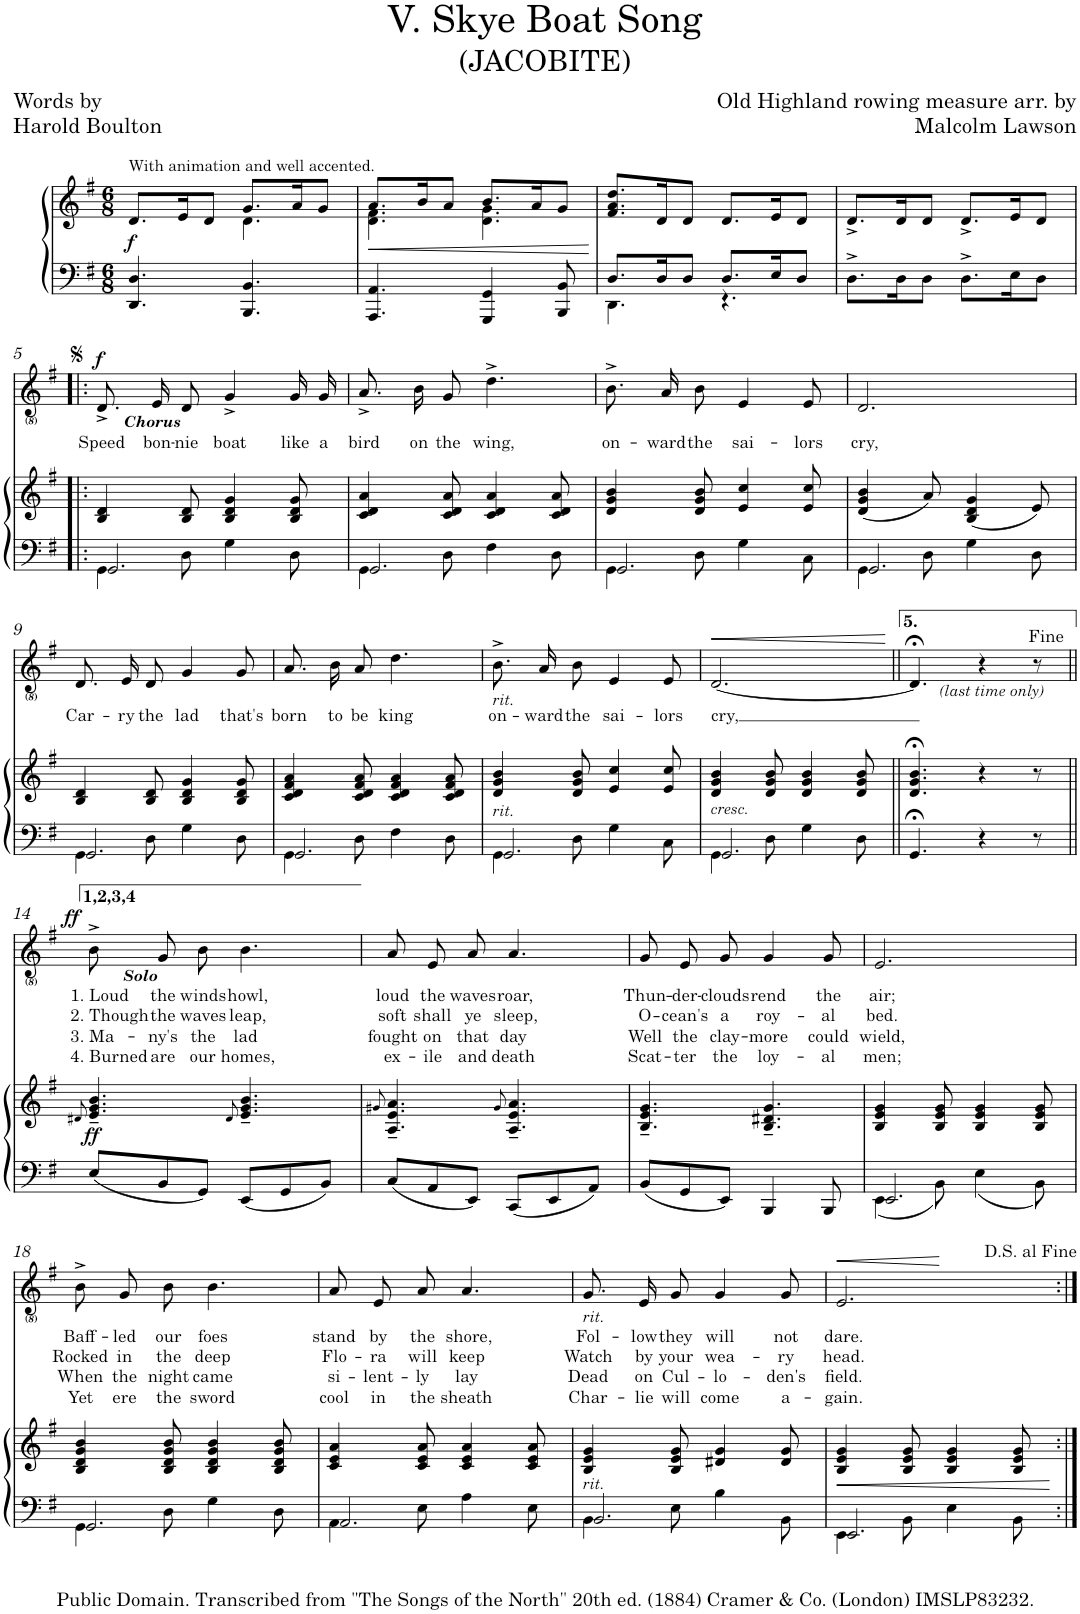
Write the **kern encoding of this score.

**kern	**kern	**dynam	**kern	**text	**text	**text	**text	**dynam
*part2	*part2	*part2	*part1	*part1	*part1	*part1	*part1	*part1
*staff3	*staff2	*staff2/3	*staff1	*staff1	*staff1	*staff1	*staff1	*staff1
*I"Piano	*	*	*I"Voice	*	*	*	*	*
*I'Pno	*	*	*	*	*	*	*	*
*clefF4	*clefG2	*	*clefG2	*	*	*	*	*
*k[f#]	*k[f#]	*	*k[f#]	*	*	*	*	*
*M6/8	*M6/8	*	*M6/8	*	*	*	*	*
=1	=1	=1	=1	=1	=1	=1	=1	=1
*	*^	*	*	*	*	*	*	*
!	!	!	!	!LO:TX:a:t=With animation and well accented.	!	!	!	!	!
!	!	!	!LO:DY:b	!	!	!	!	!	!
4.DD/ 4.D/	8.d/L	4.ryy	f	2.r	.	.	.	.	.
.	16e/K	.	.	.	.	.	.	.	.
.	8d/J	.	.	.	.	.	.	.	.
4.BBB/ 4.BB/	8.g/L	4.d\	.	.	.	.	.	.	.
.	16a/K	.	.	.	.	.	.	.	.
.	8g/J	.	.	.	.	.	.	.	.
=2	=2	=2	=2	=2	=2	=2	=2	=2	=2
!	!	!	!LO:HP:b	!	!	!	!	!	!
4.AAA/ 4.AA/	8.a/L	4.d\ 4.f#\	<	2.r	.	.	.	.	.
.	16b/K	.	.	.	.	.	.	.	.
.	8a/J	.	.	.	.	.	.	.	.
4GGG/ 4GG/	8.b/L	4.d\ 4.g\	.	.	.	.	.	.	.
.	16a/K	.	.	.	.	.	.	.	.
8BBB/ 8BB/	8g/J	.	.	.	.	.	.	.	.
*	*v	*v	*	*	*	*	*	*	*
.	.	[	.	.	.	.	.	.
=3	=3	=3	=3	=3	=3	=3	=3	=3
*^	*	*	*	*	*	*	*	*
8.D/L	4.DD\	8.f#/ 8.a/ 8.dd/L	.	2.r	.	.	.	.	.
16D/K	.	16d/K	.	.	.	.	.	.	.
8D/J	.	8d/J	.	.	.	.	.	.	.
8.D/L	4.r	8.d/L	.	.	.	.	.	.	.
16E/K	.	16e/K	.	.	.	.	.	.	.
8D/J	.	8d/J	.	.	.	.	.	.	.
*v	*v	*	*	*	*	*	*	*	*
=4	=4	=4	=4	=4	=4	=4	=4	=4
8.D^\L	8.d^/L	.	2.r	.	.	.	.	.
16D\K	16d/K	.	.	.	.	.	.	.
8D\J	8d/J	.	.	.	.	.	.	.
8.D^\L	8.d^/L	.	.	.	.	.	.	.
16E\K	16e/K	.	.	.	.	.	.	.
8D\J	8d/J	.	.	.	.	.	.	.
!!LO:LB:g=z
=5!|:	=5!|:	=5!|:	=5!|:	=5!|:	=5!|:	=5!|:	=5!|:	=5!|:
*^	*	*	*	*	*	*	*	*
!	!	!	!	!LO:TX:b:Bi:t=Chorus	!	!	!	!	!
!	!	!	!	!	!LO:LY:b	!	!	!	!LO:DY:a
2.GG/	4GG\	4B/ 4d/	.	8.d^/L	Speed	.	.	.	f
!	!	!	!	!	!LO:LY:b	!	!	!	!
.	.	.	.	16e/K	bon-	.	.	.	.
!	!	!	!	!	!LO:LY:b	!	!	!	!
.	8D\	8B/ 8d/	.	8d/J	-nie	.	.	.	.
!	!	!	!	!	!LO:LY:b	!	!	!	!
.	4G\	4B/ 4d/ 4g/	.	4g^/	boat	.	.	.	.
!	!	!	!	!	!LO:LY:b	!	!	!	!
.	8D\	8B/ 8d/ 8g/	.	16g/LL	like	.	.	.	.
!	!	!	!	!	!LO:LY:b	!	!	!	!
.	.	.	.	16g/JJ	a	.	.	.	.
=6	=6	=6	=6	=6	=6	=6	=6	=6	=6
!	!	!	!	!	!LO:LY:b	!	!	!	!
2.GG/	4GG\	4c/ 4d/ 4a/	.	8.a^/L	bird	.	.	.	.
!	!	!	!	!	!LO:LY:b	!	!	!	!
.	.	.	.	16b/K	on	.	.	.	.
!	!	!	!	!	!LO:LY:b	!	!	!	!
.	8D\	8c/ 8d/ 8a/	.	8g/J	the	.	.	.	.
!	!	!	!	!	!LO:LY:b	!	!	!	!
.	4F#\	4c/ 4d/ 4a/	.	4.dd^\	wing,	.	.	.	.
.	8D\	8c/ 8d/ 8a/	.	.	.	.	.	.	.
=7	=7	=7	=7	=7	=7	=7	=7	=7	=7
!	!	!	!	!	!LO:LY:b	!	!	!	!
2.GG/	4GG\	4d/ 4g/ 4b/	.	8.b^\L	on-	.	.	.	.
!	!	!	!	!	!LO:LY:b	!	!	!	!
.	.	.	.	16a\K	-ward	.	.	.	.
!	!	!	!	!	!LO:LY:b	!	!	!	!
.	8D\	8d/ 8g/ 8b/	.	8b\J	the	.	.	.	.
!	!	!	!	!	!LO:LY:b	!	!	!	!
.	4G\	4e/ 4cc/	.	4e/	sai-	.	.	.	.
!	!	!	!	!	!LO:LY:b	!	!	!	!
.	8C\	8e/ 8cc/	.	8e/	-lors	.	.	.	.
=8	=8	=8	=8	=8	=8	=8	=8	=8	=8
!	!	!	!	!	!LO:LY:b	!	!	!	!
2.GG/	4GG\	(4d/ 4g/ 4b/	.	2.d/	cry,	.	.	.	.
.	8D\	8a/)	.	.	.	.	.	.	.
.	4G\	(4B/ 4d/ 4g/	.	.	.	.	.	.	.
.	8D\	8e/)	.	.	.	.	.	.	.
!!LO:LB:g=z
=9	=9	=9	=9	=9	=9	=9	=9	=9	=9
!	!	!	!	!	!LO:LY:b	!	!	!	!
2.GG/	4GG\	4B/ 4d/	.	8.d/L	Car-	.	.	.	.
!	!	!	!	!	!LO:LY:b	!	!	!	!
.	.	.	.	16e/K	-ry	.	.	.	.
!	!	!	!	!	!LO:LY:b	!	!	!	!
.	8D\	8B/ 8d/	.	8d/J	the	.	.	.	.
!	!	!	!	!	!LO:LY:b	!	!	!	!
.	4G\	4B/ 4d/ 4g/	.	4g/	lad	.	.	.	.
!	!	!	!	!	!LO:LY:b	!	!	!	!
.	8D\	8B/ 8d/ 8g/	.	8g/	that's	.	.	.	.
=10	=10	=10	=10	=10	=10	=10	=10	=10	=10
!	!	!	!	!	!LO:LY:b	!	!	!	!
2.GG/	4GG\	4c/ 4d/ 4f#/ 4a/	.	8.a/L	born	.	.	.	.
!	!	!	!	!	!LO:LY:b	!	!	!	!
.	.	.	.	16b/K	to	.	.	.	.
!	!	!	!	!	!LO:LY:b	!	!	!	!
.	8D\	8c/ 8d/ 8f#/ 8a/	.	8a/J	be	.	.	.	.
!	!	!	!	!	!LO:LY:b	!	!	!	!
.	4F#\	4c/ 4d/ 4f#/ 4a/	.	4.dd\	king	.	.	.	.
.	8D\	8c/ 8d/ 8f#/ 8a/	.	.	.	.	.	.	.
=11	=11	=11	=11	=11	=11	=11	=11	=11	=11
!	!	!	!	!LO:TX:b:i:t=rit.	!	!	!	!	!
!	!	!LO:TX:b:i:t=rit.	!	!	!	!	!	!	!
!	!	!	!	!	!LO:LY:b	!	!	!	!
2.GG/	4GG\	4d/ 4g/ 4b/	.	8.b^\L	on-	.	.	.	.
!	!	!	!	!	!LO:LY:b	!	!	!	!
.	.	.	.	16a\K	-ward	.	.	.	.
!	!	!	!	!	!LO:LY:b	!	!	!	!
.	8D\	8d/ 8g/ 8b/	.	8b\J	the	.	.	.	.
!	!	!	!	!	!LO:LY:b	!	!	!	!
.	4G\	4e/ 4cc/	.	4e/	sai-	.	.	.	.
!	!	!	!	!	!LO:LY:b	!	!	!	!
.	8C\	8e/ 8cc/	.	8e/	-lors	.	.	.	.
=12	=12	=12	=12	=12	=12	=12	=12	=12	=12
!	!	!LO:TX:b:i:t=cresc.	!	!	!	!	!	!	!
!	!	!	!	!	!LO:LY:b	!	!	!	!LO:HP:b
2.GG/	4GG\	4d/ 4g/ 4b/	.	[2.d/	cry,	.	.	.	<
.	8D\	8d/ 8g/ 8b/	.	.	.	.	.	.	.
.	4G\	4d/ 4g/ 4b/	.	.	.	.	.	.	.
.	8D\	8d/ 8g/ 8b/	.	.	.	.	.	.	.
*v	*v	*	*	*	*	*	*	*	*
.	.	.	.	.	.	.	.	[
=13||	=13||	=13||	=13||	=13||	=13||	=13||	=13||	=13||
4.GG;</	4.d/;< 4.g/;< 4.b/;<	.	4.d;</]	.	.	.	.	.
!	!	!	!LO:TX:b:i:t=(last time only)	!	!	!	!	!
4r	4r	.	4r	.	.	.	.	.
8r	8r	.	8r	.	.	.	.	.
!!LO:LB:g=z
=14||	=14||	=14||	=14||	=14||	=14||	=14||	=14||	=14||
.	8qd#X/	.	.	.	.	.	.	.
!	!	!	!LO:TX:b:Bi:t=Solo	!	!	!	!	!
!	!	!LO:DY:b	!	!LO:LY:b	!LO:LY:b	!LO:LY:b	!LO:LY:b	!LO:DY:a
8E/L	4.e/~ 4.g/~ 4.b/~	ff	8b^\L	1. Loud	2. Though	3. Ma-	4. Burned	ff
!	!	!	!	!LO:LY:b	!LO:LY:b	!LO:LY:b	!LO:LY:b	!
8BB/	.	.	8g\	the	the	-ny's	are	.
!	!	!	!	!LO:LY:b	!LO:LY:b	!LO:LY:b	!LO:LY:b	!
8GG/J	.	.	8b\J	winds	waves	the	our	.
.	8qd#/	.	.	.	.	.	.	.
!	!	!	!	!LO:LY:b	!LO:LY:b	!LO:LY:b	!LO:LY:b	!
8EE/L	4.e/~ 4.g/~ 4.b/~	.	4.b\	howl,	leap,	lad	homes,	.
8GG/	.	.	.	.	.	.	.	.
8BB/J	.	.	.	.	.	.	.	.
=15	=15	=15	=15	=15	=15	=15	=15	=15
.	8qg#X/	.	.	.	.	.	.	.
!	!	!	!	!LO:LY:b	!LO:LY:b	!LO:LY:b	!LO:LY:b	!
8C/L	4.A/~ 4.e/~ 4.a/~	.	8a/L	loud	soft	fought	ex-	.
!	!	!	!	!LO:LY:b	!LO:LY:b	!LO:LY:b	!LO:LY:b	!
8AA/	.	.	8e/	the	shall	on	-ile	.
!	!	!	!	!LO:LY:b	!LO:LY:b	!LO:LY:b	!LO:LY:b	!
8EE/J	.	.	8a/J	waves	ye	that	and	.
.	8qg#/	.	.	.	.	.	.	.
!	!	!	!	!LO:LY:b	!LO:LY:b	!LO:LY:b	!LO:LY:b	!
8CC/L	4.A/~ 4.e/~ 4.a/~	.	4.a/	roar,	sleep,	day	death	.
8EE/	.	.	.	.	.	.	.	.
8AA/J	.	.	.	.	.	.	.	.
=16	=16	=16	=16	=16	=16	=16	=16	=16
!	!	!	!	!LO:LY:b	!LO:LY:b	!LO:LY:b	!LO:LY:b	!
8BB/L	4.B/~ 4.e/~ 4.g/~	.	8g/L	Thun-	O-	Well	Scat-	.
!	!	!	!	!LO:LY:b	!LO:LY:b	!LO:LY:b	!LO:LY:b	!
8GG/	.	.	8e/	-der-	-cean's	the	-ter	.
!	!	!	!	!LO:LY:b	!LO:LY:b	!LO:LY:b	!LO:LY:b	!
8EE/J	.	.	8g/J	-clouds	a	clay-	the	.
!	!	!	!	!LO:LY:b	!LO:LY:b	!LO:LY:b	!LO:LY:b	!
4BBB/	4.B/~ 4.d#X/~ 4.g/~	.	4g/	rend	roy-	-more	loy-	.
!	!	!	!	!LO:LY:b	!LO:LY:b	!LO:LY:b	!LO:LY:b	!
8BBB/	.	.	8g/	the	-al	could	-al	.
=17	=17	=17	=17	=17	=17	=17	=17	=17
*^	*	*	*	*	*	*	*	*
!	!	!	!	!	!LO:LY:b	!LO:LY:b	!LO:LY:b	!LO:LY:b	!
2.EE/	4EE\	4B/ 4e/ 4g/	.	2.e/	air;	bed.	wield,	men;	.
.	8BB\	8B/ 8e/ 8g/	.	.	.	.	.	.	.
.	4E\	4B/ 4e/ 4g/	.	.	.	.	.	.	.
.	8BB\	8B/ 8e/ 8g/	.	.	.	.	.	.	.
!!LO:LB:g=z
=18	=18	=18	=18	=18	=18	=18	=18	=18	=18
!	!	!	!	!	!LO:LY:b	!LO:LY:b	!LO:LY:b	!LO:LY:b	!
2.GG/	4GG\	4B/ 4d/ 4g/ 4b/	.	8b^\L	Baff-	Rocked	When	Yet	.
!	!	!	!	!	!LO:LY:b	!LO:LY:b	!LO:LY:b	!LO:LY:b	!
.	.	.	.	8g\	-led	in	the	ere	.
!	!	!	!	!	!LO:LY:b	!LO:LY:b	!LO:LY:b	!LO:LY:b	!
.	8D\	8B/ 8d/ 8g/ 8b/	.	8b\J	our	the	night	the	.
!	!	!	!	!	!LO:LY:b	!LO:LY:b	!LO:LY:b	!LO:LY:b	!
.	4G\	4B/ 4d/ 4g/ 4b/	.	4.b\	foes	deep	came	sword	.
.	8D\	8B/ 8d/ 8g/ 8b/	.	.	.	.	.	.	.
=19	=19	=19	=19	=19	=19	=19	=19	=19	=19
!	!	!	!	!	!LO:LY:b	!LO:LY:b	!LO:LY:b	!LO:LY:b	!
2.AA/	4AA\	4c/ 4e/ 4a/	.	8a/L	stand	Flo-	si-	cool	.
!	!	!	!	!	!LO:LY:b	!LO:LY:b	!LO:LY:b	!LO:LY:b	!
.	.	.	.	8e/	by	-ra	-lent-	in	.
!	!	!	!	!	!LO:LY:b	!LO:LY:b	!LO:LY:b	!LO:LY:b	!
.	8E\	8c/ 8e/ 8a/	.	8a/J	the	will	-ly	the	.
!	!	!	!	!	!LO:LY:b	!LO:LY:b	!LO:LY:b	!LO:LY:b	!
.	4A\	4c/ 4e/ 4a/	.	4.a/	shore,	keep	lay	sheath	.
.	8E\	8c/ 8e/ 8a/	.	.	.	.	.	.	.
=20	=20	=20	=20	=20	=20	=20	=20	=20	=20
!	!	!	!	!LO:TX:b:i:t=rit.	!	!	!	!	!
!	!	!LO:TX:b:i:t=rit.	!	!	!	!	!	!	!
!	!	!	!	!	!LO:LY:b	!LO:LY:b	!LO:LY:b	!LO:LY:b	!
2.BB/	4BB\	4B/ 4e/ 4g/	.	8.g/L	Fol-	Watch	Dead	Char-	.
!	!	!	!	!	!LO:LY:b	!LO:LY:b	!LO:LY:b	!LO:LY:b	!
.	.	.	.	16e/K	-low	by	on	-lie	.
!	!	!	!	!	!LO:LY:b	!LO:LY:b	!LO:LY:b	!LO:LY:b	!
.	8E\	8B/ 8e/ 8g/	.	8g/J	they	your	Cul-	will	.
!	!	!	!	!	!LO:LY:b	!LO:LY:b	!LO:LY:b	!LO:LY:b	!
.	4B\	4d#X/ 4g/	.	4g/	will	wea-	-lo-	come	.
!	!	!	!	!	!LO:LY:b	!LO:LY:b	!LO:LY:b	!LO:LY:b	!
.	8BB\	8d#/ 8g/	.	8g/	not	-ry	-den's	a-	.
=21	=21	=21	=21	=21	=21	=21	=21	=21	=21
!	!	!	!LO:HP:b	!	!LO:LY:b	!LO:LY:b	!LO:LY:b	!LO:LY:b	!LO:HP:b
2.EE/	4EE\	4B/ 4e/ 4g/	<	2.e/	dare.	head.	field.	-gain.	<
.	8BB\	8B/ 8e/ 8g/	.	.	.	.	.	.	.
.	4E\	4B/ 4e/ 4g/	.	.	.	.	.	.	.
.	8BB\	8B/ 8e/ 8g/	.	.	.	.	.	.	.
*v	*v	*	*	*	*	*	*	*	*
.	.	[	.	.	.	.	.	[
=:|!	=:|!	=:|!	=:|!	=:|!	=:|!	=:|!	=:|!	=:|!
*-	*-	*-	*-	*-	*-	*-	*-	*-
